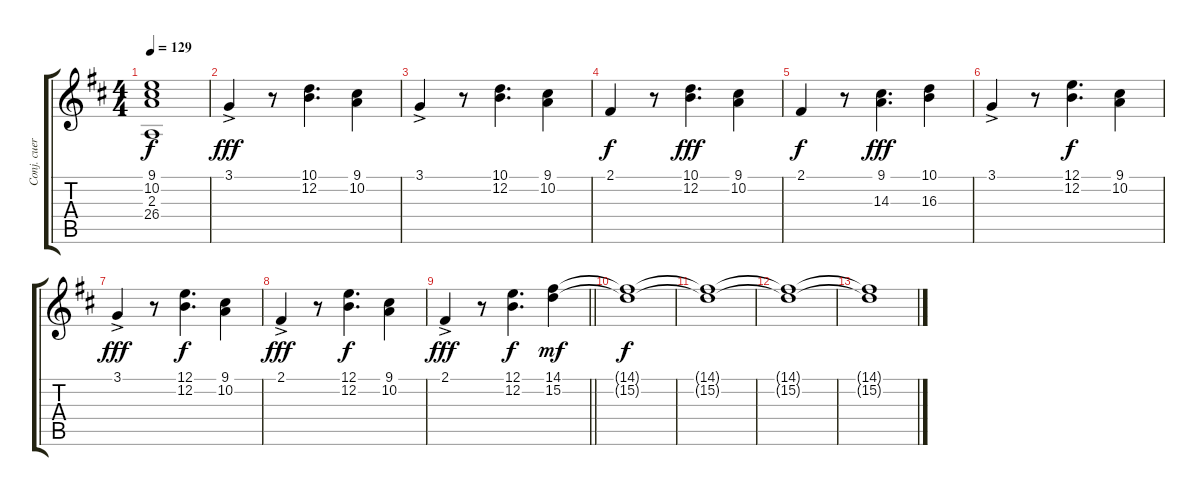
\track ("Conj. cuerdas" "Conj. cuer") {instrument stringensemble2}
\staff {score tabs}
\tuning (E4 B3 G3 D3 A2 E2) {hide}
\ts (4 4)
\tempo 129
\clef g2
\ks d
(9.1{t} 10.2{t} 2.3{t} 26.4{t}).1{dy f} |
3.1{ac}.4{dy fff volume 13 instrument stringensemble1} r.8 (10.1 12.2).4{d} (9.1 10.2).4 |
3.1{ac}.4 r.8 (10.1 12.2).4{d} (9.1 10.2).4 |
2.1.4{dy f} r.8 (10.1 12.2).4{d dy fff} (9.1 10.2).4 |
2.1.4{dy f} r.8 (9.1 14.3).4{d dy fff} (10.1 16.3).4 |
3.1{ac}.4 r.8 (12.1 12.2).4{d dy f} (9.1 10.2).4 |
3.1{ac}.4{dy fff} r.8 (12.1 12.2).4{d dy f} (9.1 10.2).4 |
2.1{ac}.4{dy fff} r.8 (12.1 12.2).4{d dy f} (9.1 10.2).4 |
\barLineRight lightlight
2.1{ac}.4{dy fff} r.8 (12.1 12.2).4{d dy f} (14.1 15.2).4{dy mf} |
(14.1{t} 15.2{t}).1{dy f} |
(14.1{t} 15.2{t}).1{volume 0} |
(14.1{t} 15.2{t}).1 |
(14.1{t} 15.2{t}).1
